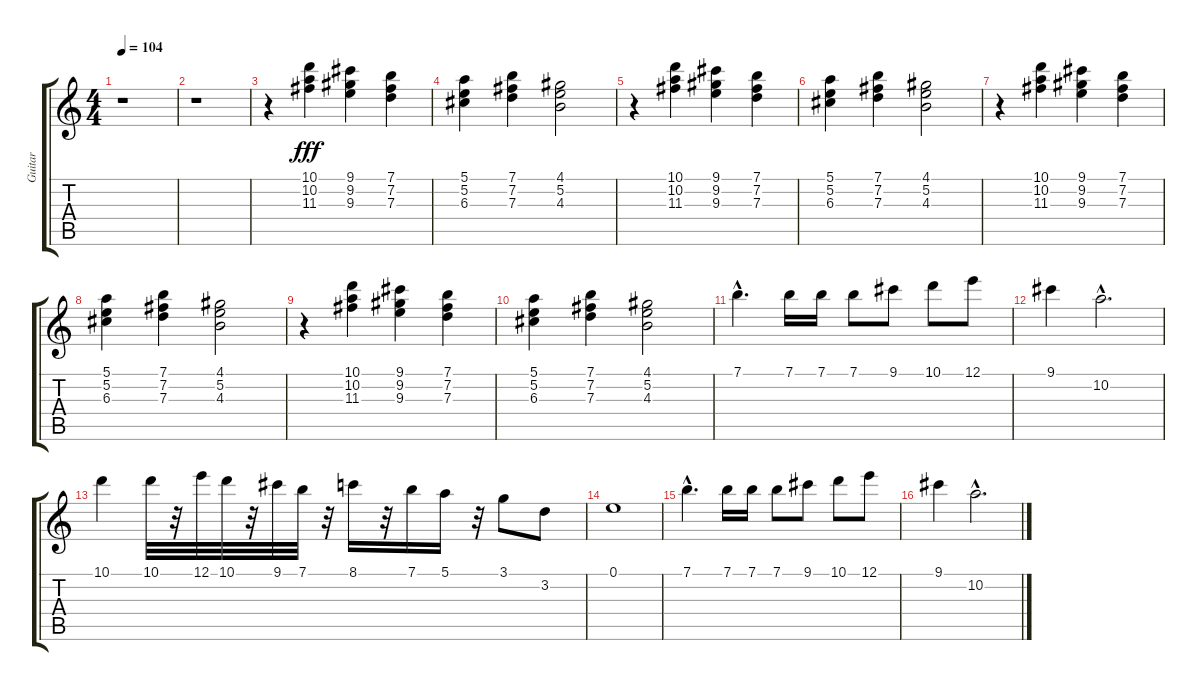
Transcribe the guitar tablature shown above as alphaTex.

\track ("Guitar  " "Guitar  ") {instrument distortionguitar}
\staff {score tabs}
\tuning (E4 B3 G3 D3 A2 E2) {hide}
\ts (4 4)
\tempo 104
\clef g2
\ks c
r.1{dy fff instrument distortionguitar} |
r.1 |
r.4 (10.1 10.2 11.3).4 (9.1 9.2 9.3).4 (7.1 7.2 7.3).4 |
(5.1 5.2 6.3).4 (7.1 7.2 7.3).4 (4.1 5.2 4.3).2 |
r.4 (10.1 10.2 11.3).4 (9.1 9.2 9.3).4 (7.1 7.2 7.3).4 |
(5.1 5.2 6.3).4 (7.1 7.2 7.3).4 (4.1 5.2 4.3).2 |
r.4 (10.1 10.2 11.3).4 (9.1 9.2 9.3).4 (7.1 7.2 7.3).4 |
(5.1 5.2 6.3).4 (7.1 7.2 7.3).4 (4.1 5.2 4.3).2 |
r.4 (10.1 10.2 11.3).4 (9.1 9.2 9.3).4 (7.1 7.2 7.3).4 |
(5.1 5.2 6.3).4 (7.1 7.2 7.3).4 (4.1 5.2 4.3).2 |
7.1{hac}.4{d} 7.1.16 7.1.16 7.1.8 9.1.8 10.1.8 12.1.8 |
9.1.4 10.2{hac}.2{d} |
10.1.4 10.1.32 r.32 12.1.32 10.1.32 r.32 9.1.32 7.1.32 r.32 8.1.16 r.32 7.1.16 5.1.16 r.32 3.1.8 3.2.8 |
0.1.1 |
7.1{hac}.4{d} 7.1.16 7.1.16 7.1.8 9.1.8 10.1.8 12.1.8 |
9.1.4 10.2{hac}.2{d}
